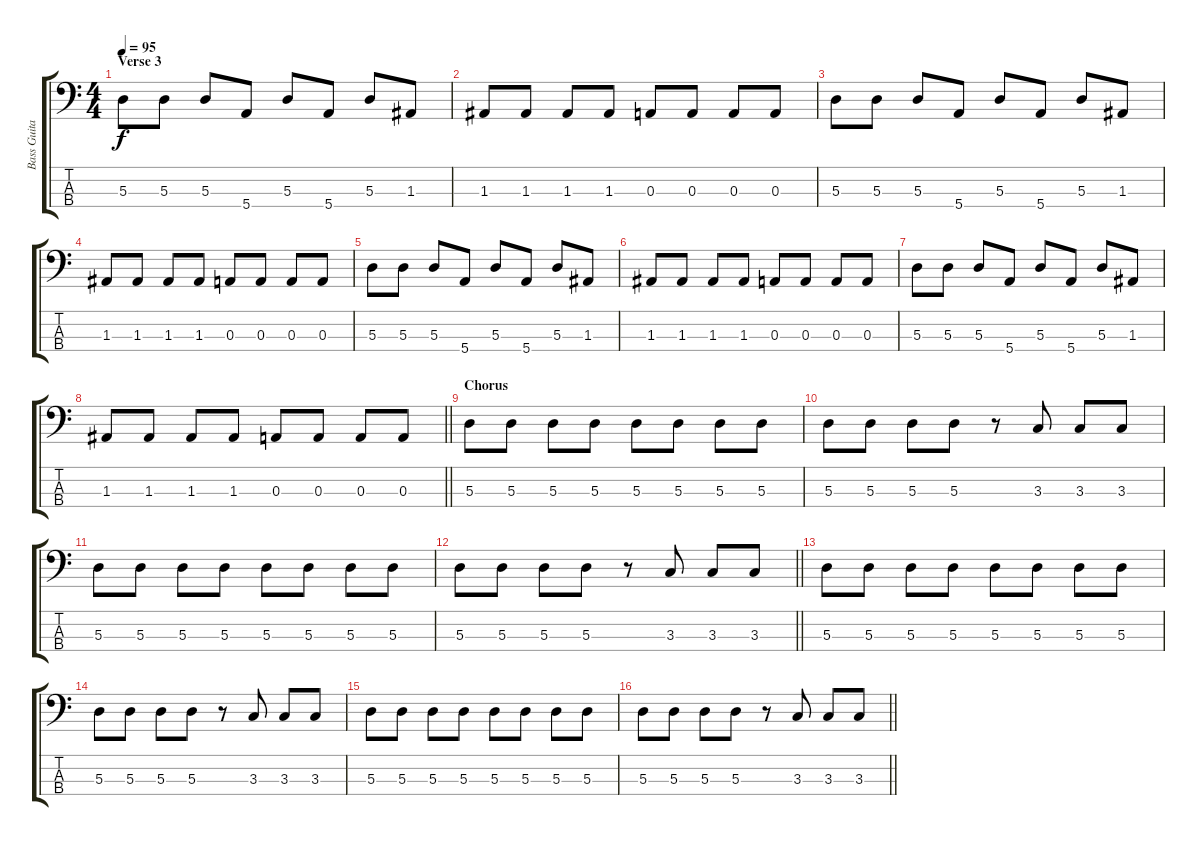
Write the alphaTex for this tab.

\track ("Bass Guitar" "Bass Guita") {instrument electricbassfinger}
\staff {score tabs}
\tuning (G2 D2 A1 E1) {hide}
\ts (4 4)
\section ("" "Verse 3")
\tempo 95
\clef f4
\ks c
5.3.8{dy f} 5.3.8 5.3.8 5.4.8 5.3.8 5.4.8 5.3.8 1.3.8 |
1.3.8 1.3.8 1.3.8 1.3.8 0.3.8 0.3.8 0.3.8 0.3.8 |
5.3.8 5.3.8 5.3.8 5.4.8 5.3.8 5.4.8 5.3.8 1.3.8 |
1.3.8 1.3.8 1.3.8 1.3.8 0.3.8 0.3.8 0.3.8 0.3.8 |
5.3.8 5.3.8 5.3.8 5.4.8 5.3.8 5.4.8 5.3.8 1.3.8 |
1.3.8 1.3.8 1.3.8 1.3.8 0.3.8 0.3.8 0.3.8 0.3.8 |
5.3.8 5.3.8 5.3.8 5.4.8 5.3.8 5.4.8 5.3.8 1.3.8 |
\barLineRight lightlight
1.3.8 1.3.8 1.3.8 1.3.8 0.3.8 0.3.8 0.3.8 0.3.8 |
\section ("" "Chorus")
5.3.8 5.3.8 5.3.8 5.3.8 5.3.8 5.3.8 5.3.8 5.3.8 |
5.3.8 5.3.8 5.3.8 5.3.8 r.8 3.3.8 3.3.8 3.3.8 |
5.3.8 5.3.8 5.3.8 5.3.8 5.3.8 5.3.8 5.3.8 5.3.8 |
\barLineRight lightlight
5.3.8 5.3.8 5.3.8 5.3.8 r.8 3.3.8 3.3.8 3.3.8 |
5.3.8 5.3.8 5.3.8 5.3.8 5.3.8 5.3.8 5.3.8 5.3.8 |
5.3.8 5.3.8 5.3.8 5.3.8 r.8 3.3.8 3.3.8 3.3.8 |
5.3.8 5.3.8 5.3.8 5.3.8 5.3.8 5.3.8 5.3.8 5.3.8 |
\barLineRight lightlight
5.3.8 5.3.8 5.3.8 5.3.8 r.8 3.3.8 3.3.8 3.3.8
